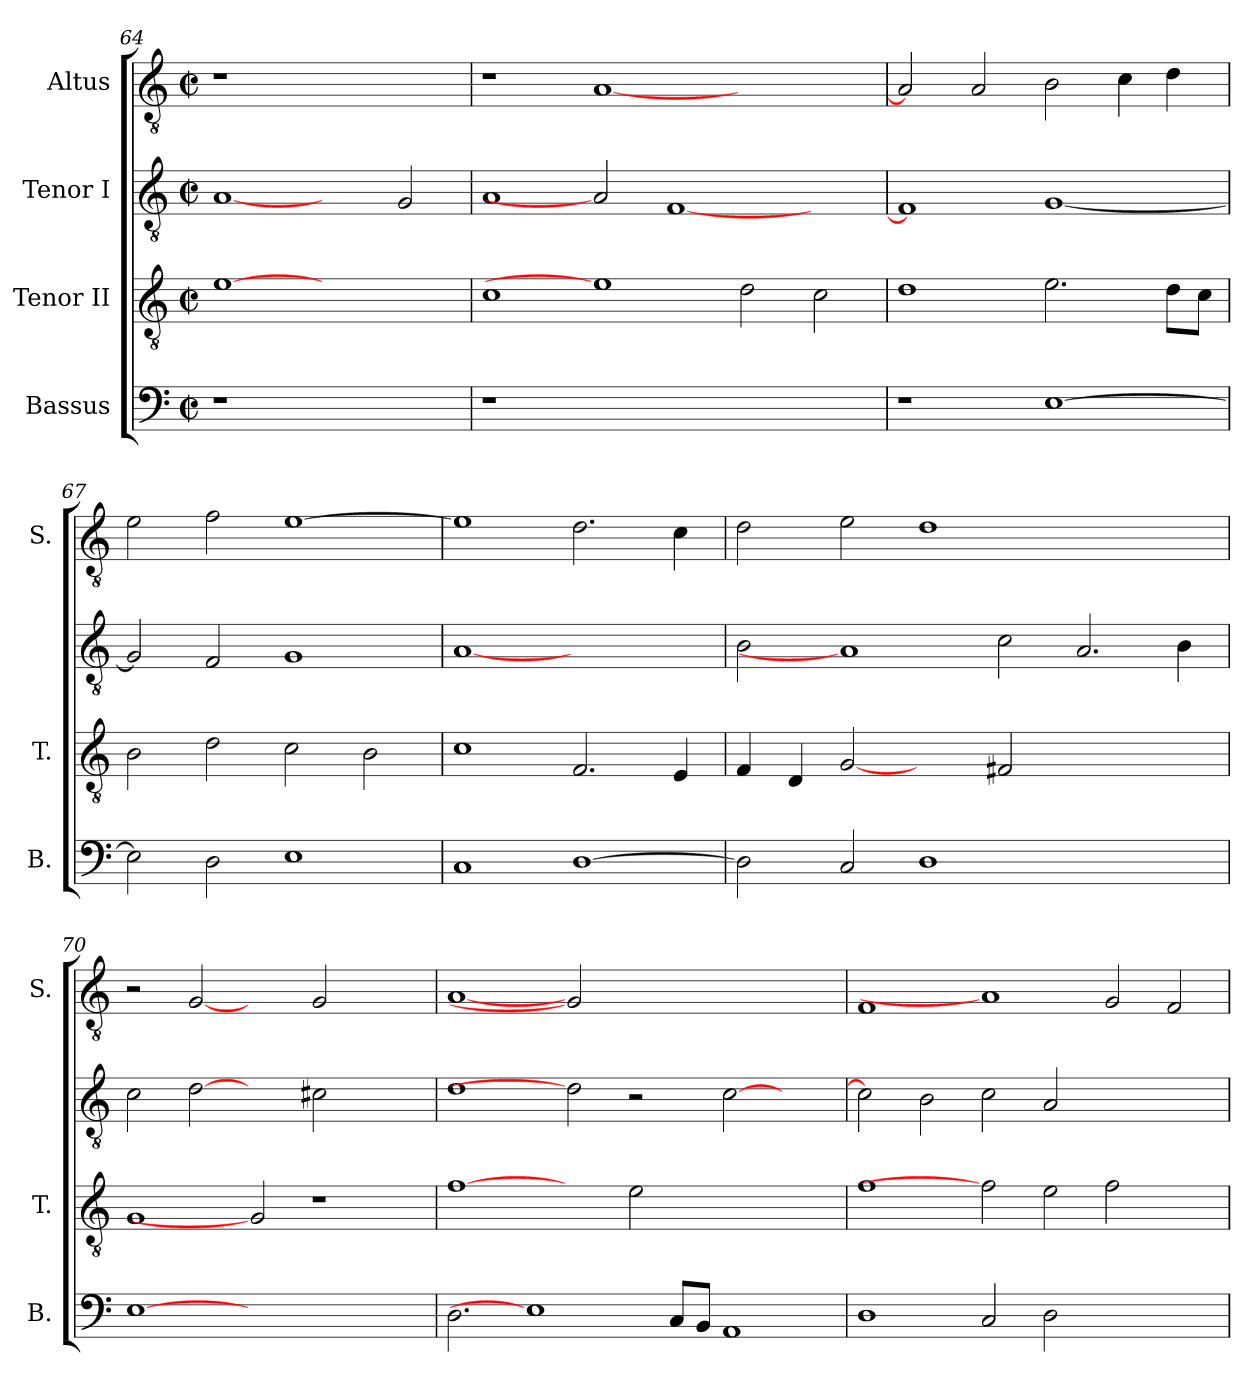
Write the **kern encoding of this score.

**kern	**kern	**kern	**kern
*part4	*part3	*part2	*part1
*staff4	*staff3	*staff2	*staff1
*I"Bassus	*I"Tenor II	*I"Tenor I	*I"Altus
*I'B.	*I'T.	*	*I'S.
*clefF4	*clefGv2	*clefGv2	*clefGv2
*	*ITrd7c12	*ITrd7c12	*ITrd7c12
*k[]	*k[]	*k[]	*k[]
*C:	*C:	*C:	*C:
*M2/2	*M2/2	*M2/2	*M2/2
*met(c|)	*met(c|)	*met(c|)	*met(c|)
=64	=64	=64	=64
!LO:N:vis=1	!	!	!LO:N:vis=1
1r	[1Ei	[1AAi	1r
1ryy	1ryy	2ryy	1ryy
.	.	2GGi/	.
=65	=65	=65	=65
!LO:N:vis=1	!	!	!
1r	1Ci	1AAi	1r
0ryy	1Ei]	2AAi]	[<1AAi
.	.	[<1FFi	.
.	2Di\	.	1ryy
.	2Ci\	2ryy	.
=66	=66	=66	=66
1r	1Di	1FFi]	2AAi/]
.	.	.	2AAi/
[>1Ei	2.Ei\	[<1GGi	2BBi\
.	.	.	4Ci\
.	8Di\L	.	4Di\
.	8Ci\J	.	.
=67	=67	=67	=67
2Ei\]	2BBi\	2GGi/]	2Ei\
2Di\	2Di\	2FFi/	2Fi\
1Ei	2Ci\	1GGi	[>1Ei
.	2BBi\	.	.
!!LO:LB:g=z
=68	=68	=68	=68
1Ci	1Ci	[1AAi	1Ei]
[>1Di	2.FFi/	1ryy	2.Di\
.	4EEi/	.	4Ci\
=69	=69	=69	=69
2Di\]	4FFi/	2BBi\	2Di\
.	4DDi/	.	.
2Ci/	[2GGi	1AAi]	2Ei\
1Di	2ryy	.	1Di
.	2FF#Xi/	2Ci\	.
1ryy	1ryy	2.AAi/	1ryy
.	.	4BBi\	.
=70	=70	=70	=70
[1Ei	1GGi	2Ci\	2r
.	.	[2Di	[2GGi
1.ryy	2GGi]	2ryy	2ryy
.	1r	2C#Xi\	2GGi/
.	.	2ryy	2ryy
=71	=71	=71	=71
2.Di\	[1Fi	1Di	[1AAi
1Ei]	.	.	.
.	2ryy	2Di]	2GGi]
.	2Ei\	2r	1.ryy
8Ci/L	.	.	.
8BBi/J	.	.	.
1AAi	1ryy	[>2Ci\	.
.	.	2ryy	.
=72	=72	=72	=72
1Di	1Fi	2Ci\]	1FFi
.	.	2BBi\	.
2Ci/	2Fi]	2Ci\	1AAi]
2Di\	2Ei\	2AAi/	.
1ryy	2Fi\	1ryy	2GGi/
.	2ryy	.	2FFi/
=	=	=	=
*-	*-	*-	*-
